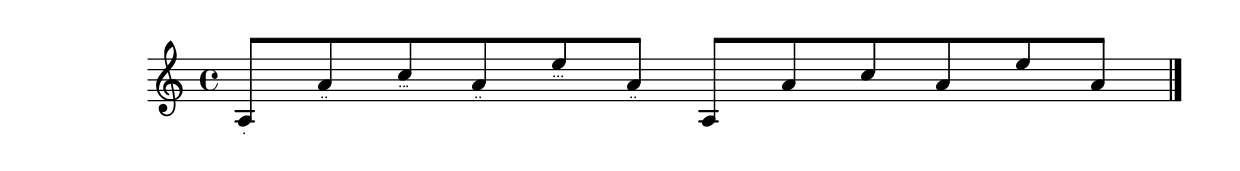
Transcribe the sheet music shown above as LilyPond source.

\version "2.24.3"
\language "english"

#(define RH rightHandFinger)

\layout {
  ragged-right = ##f
}

AmArpFinger = \relative \tuplet 3/2 { a8\RH1 a'\RH2 c\RH3 a\RH2 e'\RH3 a,\RH2 }
AmArp = { \omit StrokeFinger \AmArpFinger \undo \omit StrokeFinger }

\relative {
  \set strokeFingerOrientations = #'(down)
  \override StrokeFinger.staff-padding = #'()
  \override StrokeFinger.digit-names = ##("." ".." "..." "....")
  \omit TupletNumber
  \set Timing.beamExceptions = #'()
  \set Timing.baseMoment = #(ly:make-moment 1/12)
  \set Timing.beatStructure = 6,6
  \AmArpFinger
  \AmArp
  \bar "|."
}
